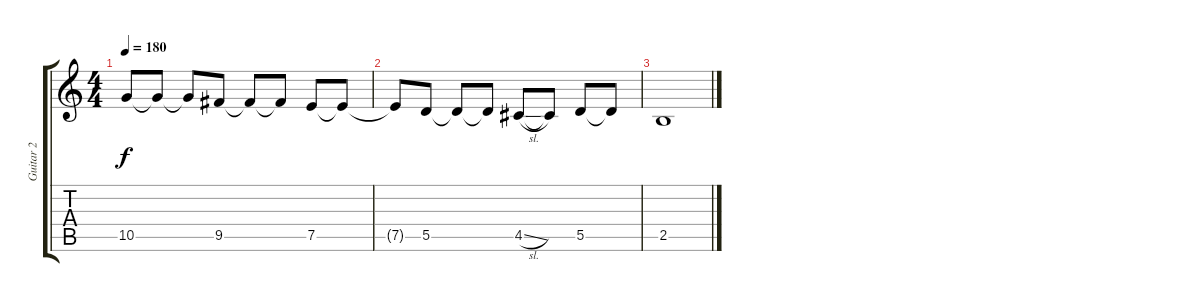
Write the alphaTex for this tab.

\track ("Guitar 2" "Guitar 2") {instrument distortionguitar}
\staff {score tabs}
\tuning (E4 B3 G3 D3 A2 E2) {hide}
\ts (4 4)
\tempo 180
\clef g2
\ks c
10.5.8{dy f} 10.5{t}.8 10.5{t}.8 9.5.8 9.5{t}.8 9.5{t}.8 7.5.8 7.5{t}.8 |
7.5{t}.8 5.5.8 5.5{t}.8 5.5{t}.8 4.5{sl}.8 4.5{t}.8 5.5.8 5.5{t}.8 |
2.5.1
